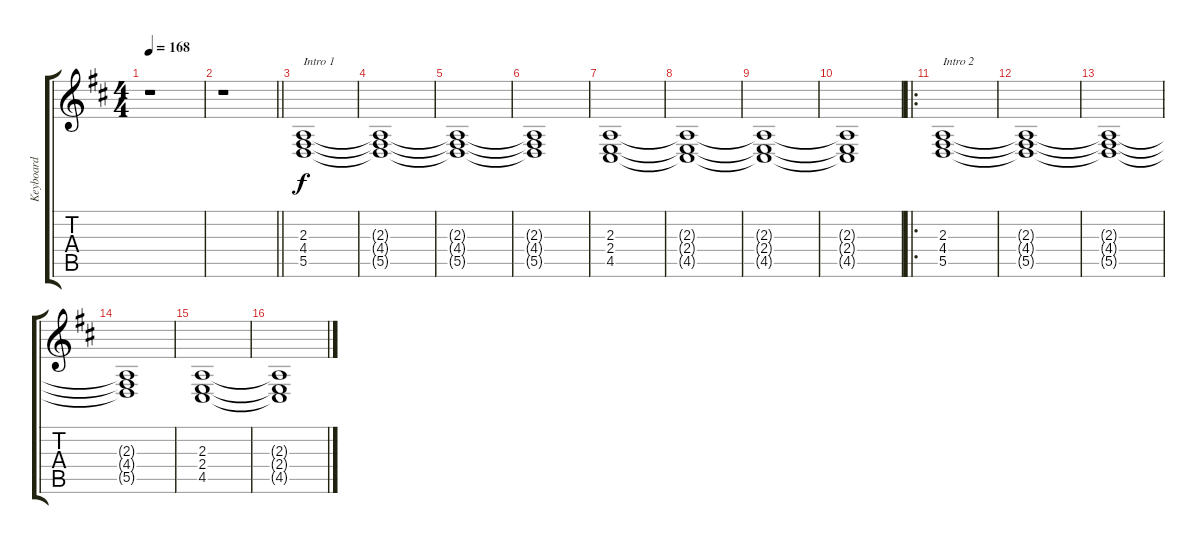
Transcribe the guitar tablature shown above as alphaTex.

\track ("Keyboard" "Keyboard") {instrument drawbarorgan}
\staff {score tabs}
\tuning (E4 B3 G3 D3 A2 E2) {hide}
\ts (4 4)
\tempo 168
\clef g2
\ks d
r.1{dy f instrument drawbarorgan} |
\barLineRight lightlight
r.1 |
(2.3 4.4 5.5).1{txt "Intro 1"} |
(2.3{t} 4.4{t} 5.5{t}).1 |
(2.3{t} 4.4{t} 5.5{t}).1 |
(2.3{t} 4.4{t} 5.5{t}).1 |
(2.3 2.4 4.5).1 |
(2.3{t} 2.4{t} 4.5{t}).1 |
(2.3{t} 2.4{t} 4.5{t}).1 |
(2.3{t} 2.4{t} 4.5{t}).1 |
\ro
(2.3 4.4 5.5).1{txt "Intro 2"} |
(2.3{t} 4.4{t} 5.5{t}).1 |
(2.3{t} 4.4{t} 5.5{t}).1 |
(2.3{t} 4.4{t} 5.5{t}).1 |
(2.3 2.4 4.5).1 |
(2.3{t} 2.4{t} 4.5{t}).1
